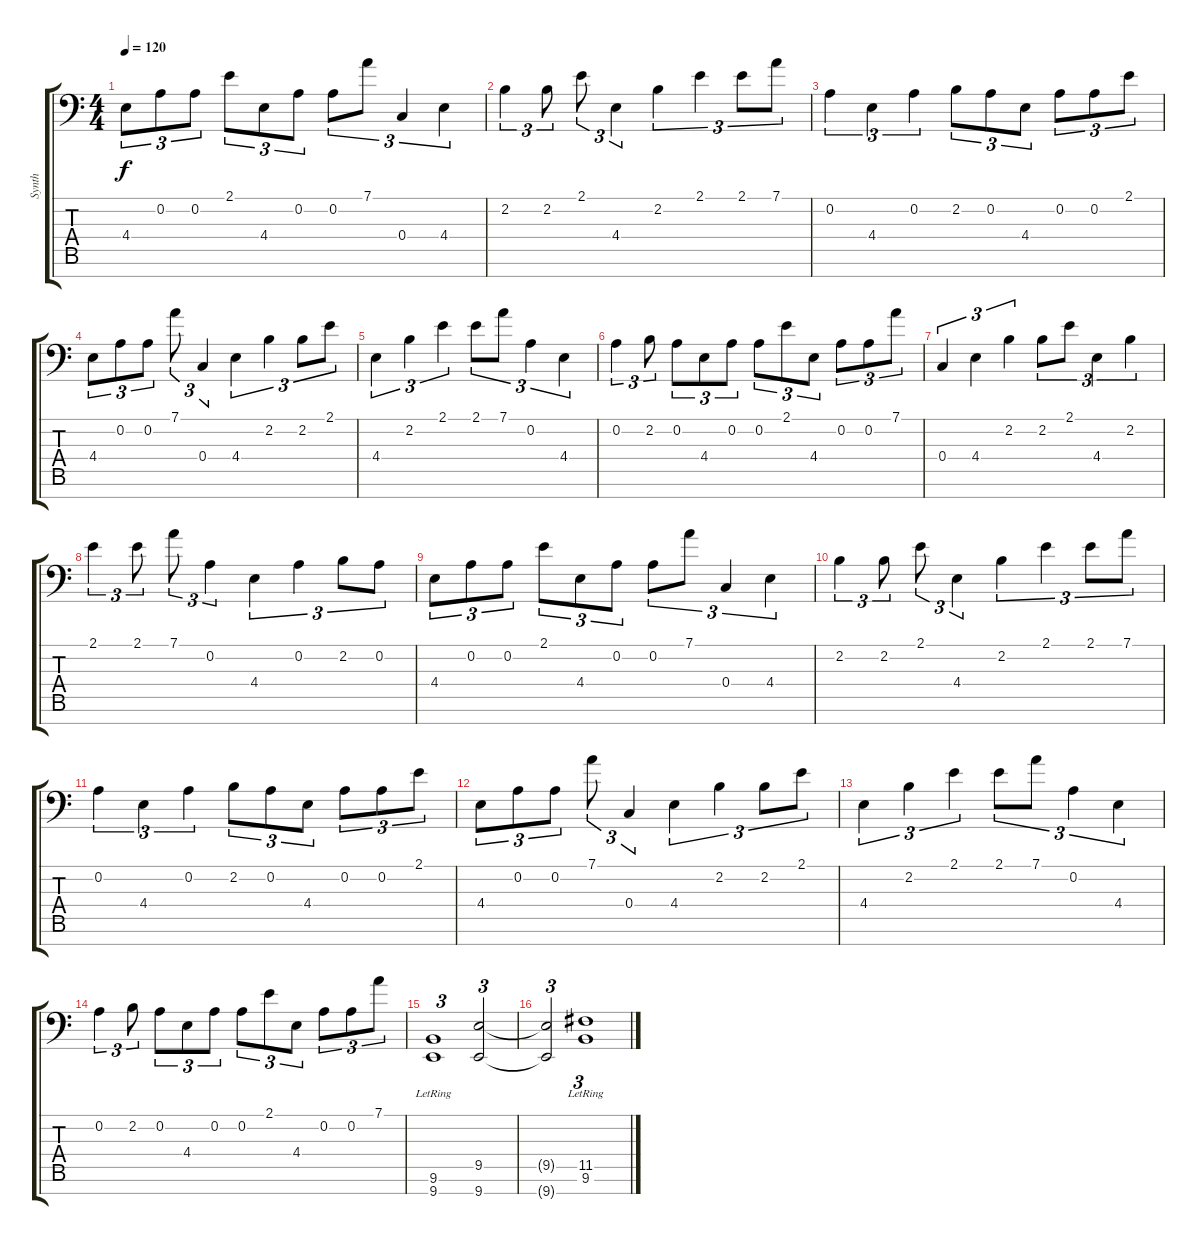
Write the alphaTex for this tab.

\track ("Synth" "Synth") {instrument acousticgrandpiano}
\staff {score tabs}
\tuning (D4 A3 F3 C3 G2 D2 G1) {hide}
\ts (4 4)
\tempo 120
\clef f4
\ks c
4.4.8{tu (3 2) dy f} 0.2.8{tu (3 2)} 0.2.8{tu (3 2)} 2.1.8{tu (3 2)} 4.4.8{tu (3 2)} 0.2.8{tu (3 2)} 0.2.8{tu (3 2)} 7.1.8{tu (3 2)} 0.4.4{tu (3 2)} 4.4.4{tu (3 2)} |
2.2.4{tu (3 2)} 2.2.8{tu (3 2)} 2.1.8{tu (3 2)} 4.4.4{tu (3 2)} 2.2.4{tu (3 2)} 2.1.4{tu (3 2)} 2.1.8{tu (3 2)} 7.1.8{tu (3 2)} |
0.2.4{tu (3 2)} 4.4.4{tu (3 2)} 0.2.4{tu (3 2)} 2.2.8{tu (3 2)} 0.2.8{tu (3 2)} 4.4.8{tu (3 2)} 0.2.8{tu (3 2)} 0.2.8{tu (3 2)} 2.1.8{tu (3 2)} |
4.4.8{tu (3 2)} 0.2.8{tu (3 2)} 0.2.8{tu (3 2)} 7.1.8{tu (3 2)} 0.4.4{tu (3 2)} 4.4.4{tu (3 2)} 2.2.4{tu (3 2)} 2.2.8{tu (3 2)} 2.1.8{tu (3 2)} |
4.4.4{tu (3 2)} 2.2.4{tu (3 2)} 2.1.4{tu (3 2)} 2.1.8{tu (3 2)} 7.1.8{tu (3 2)} 0.2.4{tu (3 2)} 4.4.4{tu (3 2)} |
0.2.4{tu (3 2)} 2.2.8{tu (3 2)} 0.2.8{tu (3 2)} 4.4.8{tu (3 2)} 0.2.8{tu (3 2)} 0.2.8{tu (3 2)} 2.1.8{tu (3 2)} 4.4.8{tu (3 2)} 0.2.8{tu (3 2)} 0.2.8{tu (3 2)} 7.1.8{tu (3 2)} |
0.4.4{tu (3 2)} 4.4.4{tu (3 2)} 2.2.4{tu (3 2)} 2.2.8{tu (3 2)} 2.1.8{tu (3 2)} 4.4.4{tu (3 2)} 2.2.4{tu (3 2)} |
2.1.4{tu (3 2)} 2.1.8{tu (3 2)} 7.1.8{tu (3 2)} 0.2.4{tu (3 2)} 4.4.4{tu (3 2)} 0.2.4{tu (3 2)} 2.2.8{tu (3 2)} 0.2.8{tu (3 2)} |
4.4.8{tu (3 2)} 0.2.8{tu (3 2)} 0.2.8{tu (3 2)} 2.1.8{tu (3 2)} 4.4.8{tu (3 2)} 0.2.8{tu (3 2)} 0.2.8{tu (3 2)} 7.1.8{tu (3 2)} 0.4.4{tu (3 2)} 4.4.4{tu (3 2)} |
2.2.4{tu (3 2)} 2.2.8{tu (3 2)} 2.1.8{tu (3 2)} 4.4.4{tu (3 2)} 2.2.4{tu (3 2)} 2.1.4{tu (3 2)} 2.1.8{tu (3 2)} 7.1.8{tu (3 2)} |
0.2.4{tu (3 2)} 4.4.4{tu (3 2)} 0.2.4{tu (3 2)} 2.2.8{tu (3 2)} 0.2.8{tu (3 2)} 4.4.8{tu (3 2)} 0.2.8{tu (3 2)} 0.2.8{tu (3 2)} 2.1.8{tu (3 2)} |
4.4.8{tu (3 2)} 0.2.8{tu (3 2)} 0.2.8{tu (3 2)} 7.1.8{tu (3 2)} 0.4.4{tu (3 2)} 4.4.4{tu (3 2)} 2.2.4{tu (3 2)} 2.2.8{tu (3 2)} 2.1.8{tu (3 2)} |
4.4.4{tu (3 2)} 2.2.4{tu (3 2)} 2.1.4{tu (3 2)} 2.1.8{tu (3 2)} 7.1.8{tu (3 2)} 0.2.4{tu (3 2)} 4.4.4{tu (3 2)} |
0.2.4{tu (3 2)} 2.2.8{tu (3 2)} 0.2.8{tu (3 2)} 4.4.8{tu (3 2)} 0.2.8{tu (3 2)} 0.2.8{tu (3 2)} 2.1.8{tu (3 2)} 4.4.8{tu (3 2)} 0.2.8{tu (3 2)} 0.2.8{tu (3 2)} 7.1.8{tu (3 2)} |
(9.6{lr} 9.7{lr}).1{tu (3 2)} (9.5 9.7).2{tu (3 2)} |
(9.5{t} 9.7{t}).2{tu (3 2)} (11.5 9.6{lr}).1{tu (3 2)}
